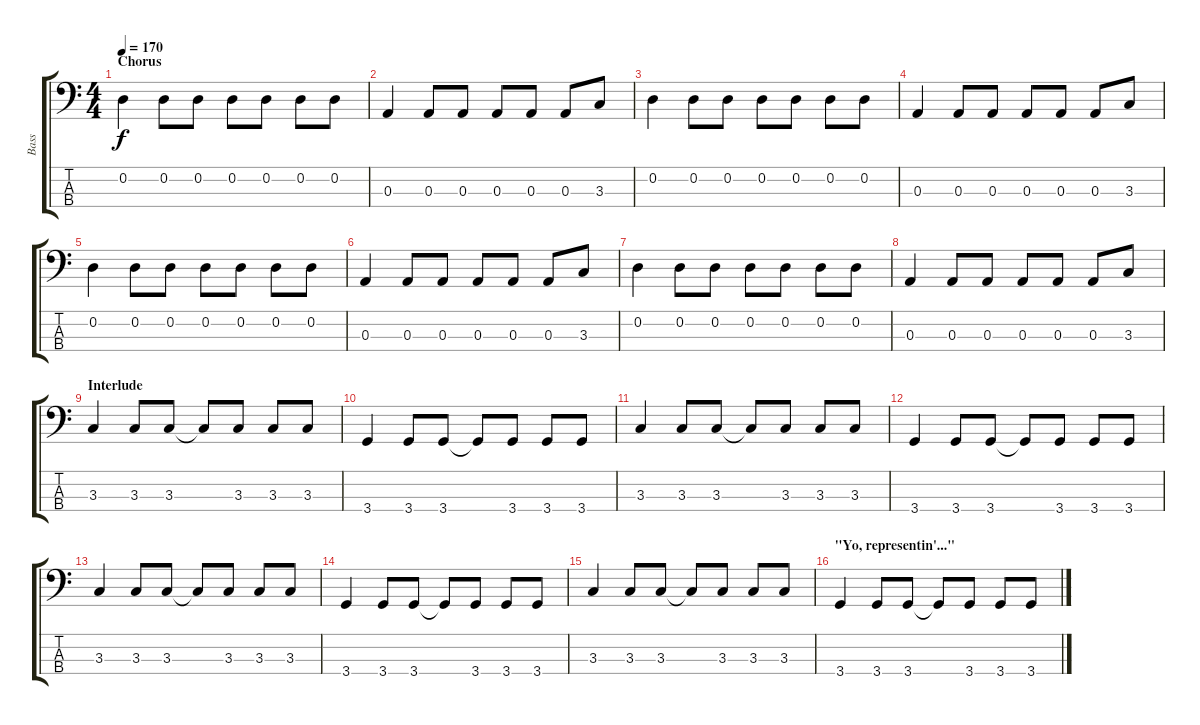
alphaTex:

\track ("Bass" "Bass") {instrument electricbassfinger}
\staff {score tabs}
\tuning (G2 D2 A1 E1) {hide}
\ts (4 4)
\section ("" "Chorus")
\tempo 170
\clef f4
\ks c
0.2.4{dy f} 0.2.8 0.2.8 0.2.8 0.2.8 0.2.8 0.2.8 |
0.3.4 0.3.8 0.3.8 0.3.8 0.3.8 0.3.8 3.3.8 |
0.2.4 0.2.8 0.2.8 0.2.8 0.2.8 0.2.8 0.2.8 |
0.3.4 0.3.8 0.3.8 0.3.8 0.3.8 0.3.8 3.3.8 |
0.2.4 0.2.8 0.2.8 0.2.8 0.2.8 0.2.8 0.2.8 |
0.3.4 0.3.8 0.3.8 0.3.8 0.3.8 0.3.8 3.3.8 |
0.2.4 0.2.8 0.2.8 0.2.8 0.2.8 0.2.8 0.2.8 |
0.3.4 0.3.8 0.3.8 0.3.8 0.3.8 0.3.8 3.3.8 |
\section ("" "Interlude")
3.3.4 3.3.8 3.3.8 3.3{t}.8 3.3.8 3.3.8 3.3.8 |
3.4.4 3.4.8 3.4.8 3.4{t}.8 3.4.8 3.4.8 3.4.8 |
3.3.4 3.3.8 3.3.8 3.3{t}.8 3.3.8 3.3.8 3.3.8 |
3.4.4 3.4.8 3.4.8 3.4{t}.8 3.4.8 3.4.8 3.4.8 |
3.3.4 3.3.8 3.3.8 3.3{t}.8 3.3.8 3.3.8 3.3.8 |
3.4.4 3.4.8 3.4.8 3.4{t}.8 3.4.8 3.4.8 3.4.8 |
3.3.4 3.3.8 3.3.8 3.3{t}.8 3.3.8 3.3.8 3.3.8 |
\section ("" "\"Yo, representin'...\"")
3.4.4 3.4.8 3.4.8 3.4{t}.8 3.4.8 3.4.8 3.4.8
